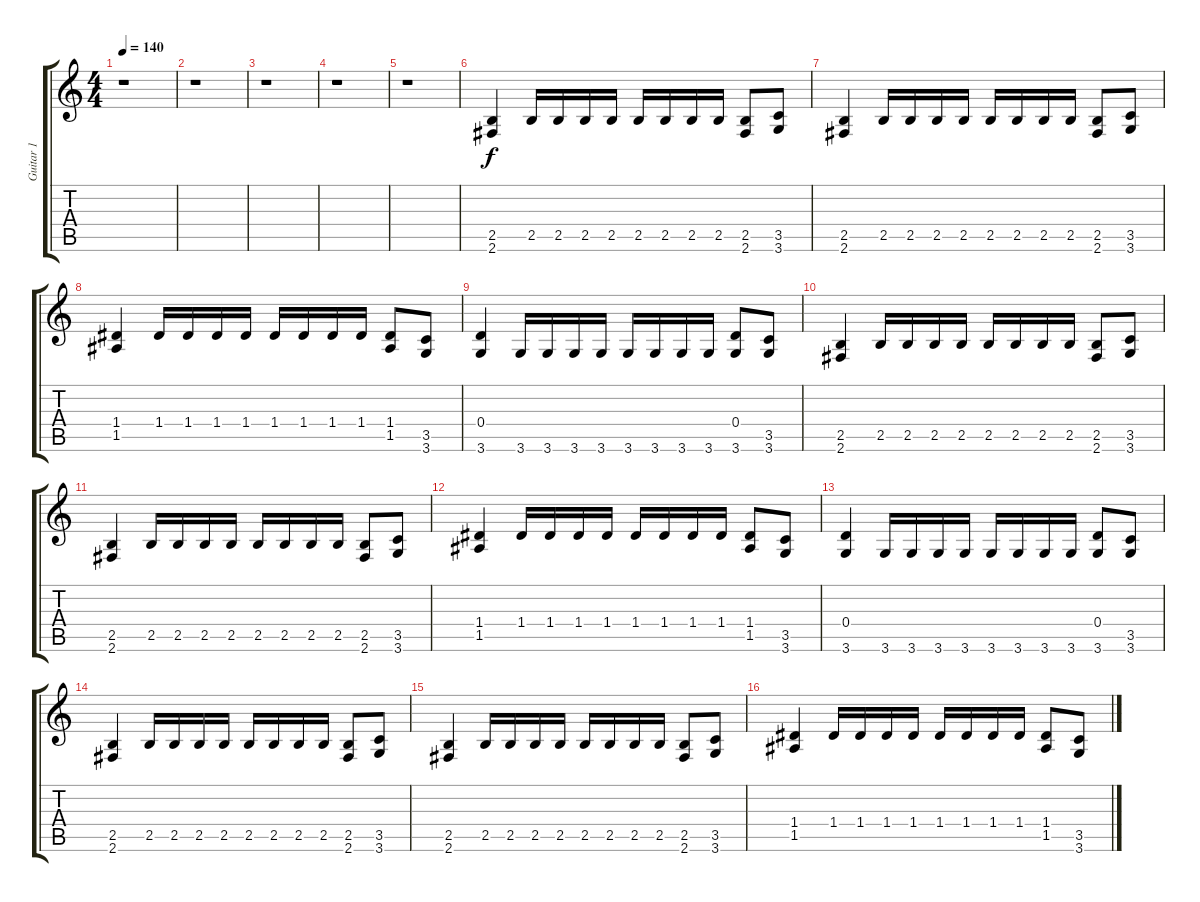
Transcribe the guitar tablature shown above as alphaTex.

\track ("Guitar 1" "Guitar 1") {instrument distortionguitar}
\staff {score tabs}
\tuning (E4 B3 G3 D3 A2 E2) {hide}
\ts (4 4)
\tempo 140
\clef g2
\ks c
r.1{dy f instrument distortionguitar} |
r.1 |
r.1 |
r.1 |
r.1 |
(2.5 2.6).4 2.5.16 2.5.16 2.5.16 2.5.16 2.5.16 2.5.16 2.5.16 2.5.16 (2.5 2.6).8 (3.5 3.6).8 |
(2.5 2.6).4 2.5.16 2.5.16 2.5.16 2.5.16 2.5.16 2.5.16 2.5.16 2.5.16 (2.5 2.6).8 (3.5 3.6).8 |
(1.4 1.5).4 1.4.16 1.4.16 1.4.16 1.4.16 1.4.16 1.4.16 1.4.16 1.4.16 (1.4 1.5).8 (3.5 3.6).8 |
(0.4 3.6).4 3.6.16 3.6.16 3.6.16 3.6.16 3.6.16 3.6.16 3.6.16 3.6.16 (0.4 3.6).8 (3.5 3.6).8 |
(2.5 2.6).4 2.5.16 2.5.16 2.5.16 2.5.16 2.5.16 2.5.16 2.5.16 2.5.16 (2.5 2.6).8 (3.5 3.6).8 |
(2.5 2.6).4 2.5.16 2.5.16 2.5.16 2.5.16 2.5.16 2.5.16 2.5.16 2.5.16 (2.5 2.6).8 (3.5 3.6).8 |
(1.4 1.5).4 1.4.16 1.4.16 1.4.16 1.4.16 1.4.16 1.4.16 1.4.16 1.4.16 (1.4 1.5).8 (3.5 3.6).8 |
(0.4 3.6).4 3.6.16 3.6.16 3.6.16 3.6.16 3.6.16 3.6.16 3.6.16 3.6.16 (0.4 3.6).8 (3.5 3.6).8 |
(2.5 2.6).4 2.5.16 2.5.16 2.5.16 2.5.16 2.5.16 2.5.16 2.5.16 2.5.16 (2.5 2.6).8 (3.5 3.6).8 |
(2.5 2.6).4 2.5.16 2.5.16 2.5.16 2.5.16 2.5.16 2.5.16 2.5.16 2.5.16 (2.5 2.6).8 (3.5 3.6).8 |
(1.4 1.5).4 1.4.16 1.4.16 1.4.16 1.4.16 1.4.16 1.4.16 1.4.16 1.4.16 (1.4 1.5).8 (3.5 3.6).8
